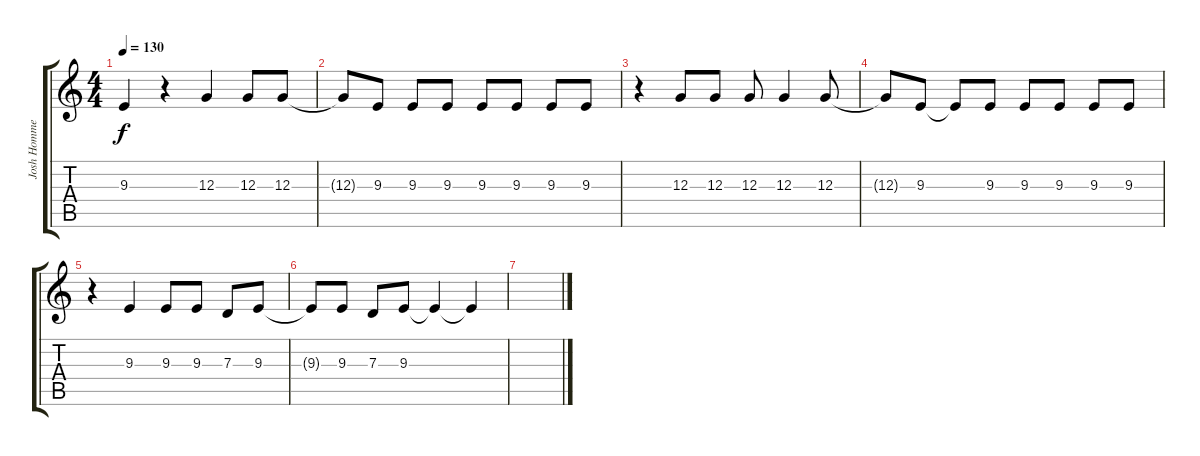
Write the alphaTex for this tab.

\track ("Josh Homme and Alain Johannes (Voices)" "Josh Homme") {instrument altosax}
\staff {score tabs}
\tuning (E4 B3 G3 D3 A2 E2) {hide}
\ts (4 4)
\tempo 130
\clef g2
\ks c
9.3{t}.4{dy f} r.4 12.3.4 12.3.8 12.3.8 |
12.3{t}.8 9.3.8 9.3.8 9.3.8 9.3.8 9.3.8 9.3.8 9.3.8 |
r.4 12.3.8 12.3.8 12.3.8 12.3.4 12.3.8 |
12.3{t}.8 9.3.8 9.3{t}.8 9.3.8 9.3.8 9.3.8 9.3.8 9.3.8 |
r.4 9.3.4 9.3.8 9.3.8 7.3.8 9.3.8 |
9.3{t}.8 9.3.8 7.3.8 9.3.8 9.3{t}.4 9.3{t}.4 |
\section ("" "")
